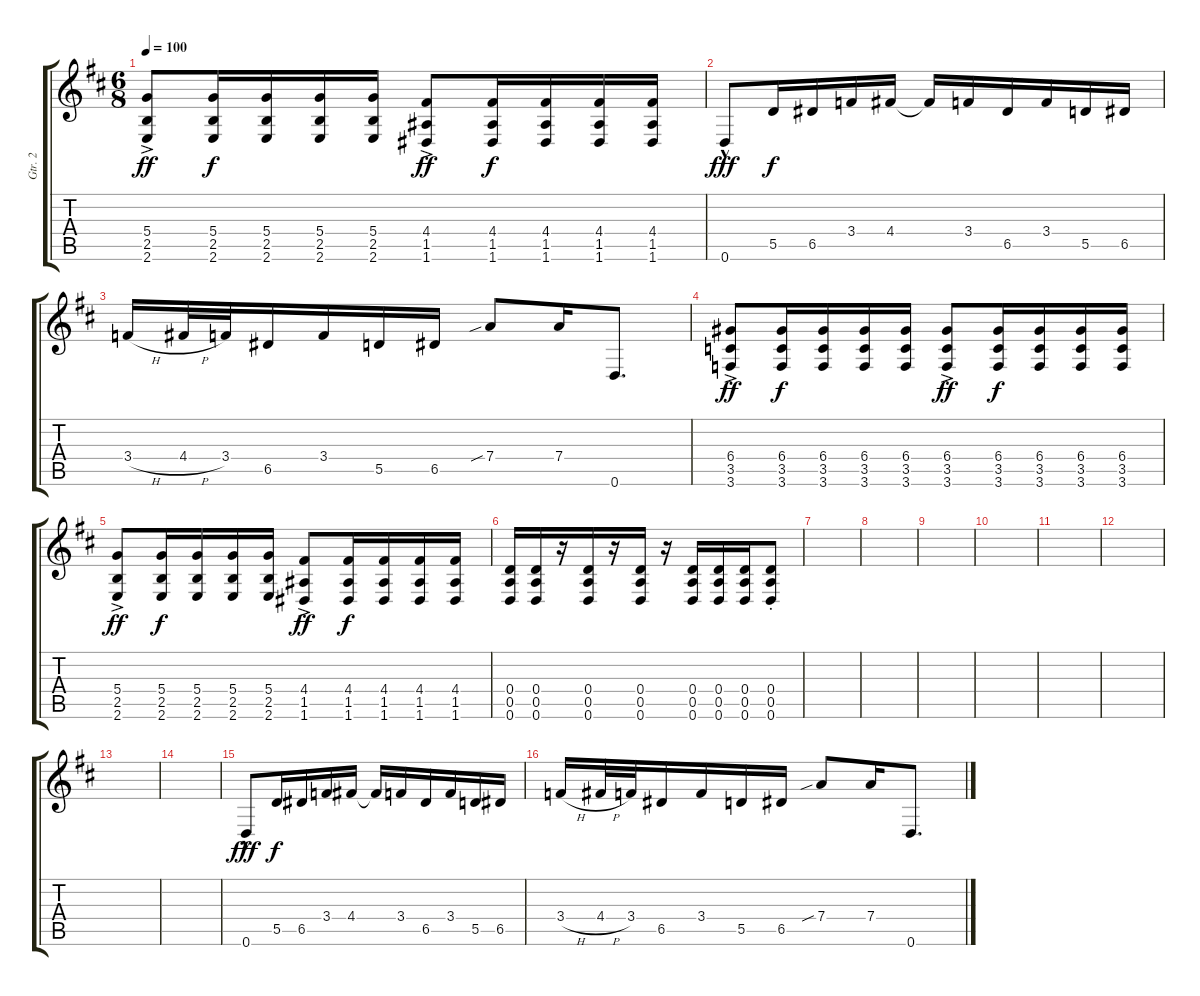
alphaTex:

\track ("Gtr. 2" "Gtr. 2") {instrument overdrivenguitar}
\staff {score tabs}
\tuning (E4 B3 G3 D3 A2 D2) {hide}
\ts (6 8)
\tempo 100
\clef g2
\ks d
(5.4{ac} 2.5{ac} 2.6{ac}).8{dy ff} (5.4 2.5 2.6).16{dy f} (5.4 2.5 2.6).16 (5.4 2.5 2.6).16 (5.4 2.5 2.6).16 (4.4{ac} 1.5{ac} 1.6{ac}).8{dy ff} (4.4 1.5 1.6).16{dy f} (4.4 1.5 1.6).16 (4.4 1.5 1.6).16 (4.4 1.5 1.6).16 |
0.6{hac}.8{dy fff} 5.5.16{dy f} 6.5.16 3.4.16 4.4.16 4.4{t}.16 3.4.16 6.5.16 3.4.16 5.5.16 6.5.16 |
3.4{h}.16 4.4{h}.32 3.4.32 6.5.16 3.4.16 5.5.16 6.5.16 7.4{sib}.8 7.4.16 0.6.8{d} |
(6.4{ac} 3.5{ac} 3.6{ac}).8{dy ff} (6.4 3.5 3.6).16{dy f} (6.4 3.5 3.6).16 (6.4 3.5 3.6).16 (6.4 3.5 3.6).16 (6.4{ac} 3.5{ac} 3.6{ac}).8{dy ff} (6.4 3.5 3.6).16{dy f} (6.4 3.5 3.6).16 (6.4 3.5 3.6).16 (6.4 3.5 3.6).16 |
(5.4{ac} 2.5{ac} 2.6{ac}).8{dy ff} (5.4 2.5 2.6).16{dy f} (5.4 2.5 2.6).16 (5.4 2.5 2.6).16 (5.4 2.5 2.6).16 (4.4{ac} 1.5{ac} 1.6{ac}).8{dy ff} (4.4 1.5 1.6).16{dy f} (4.4 1.5 1.6).16 (4.4 1.5 1.6).16 (4.4 1.5 1.6).16 |
(0.4 0.5 0.6).16 (0.4 0.5 0.6).16 r.16 (0.4 0.5 0.6).16 r.16 (0.4 0.5 0.6).16 r.16 (0.4 0.5 0.6).16 (0.4 0.5 0.6).16 (0.4 0.5 0.6).16 (0.4{st} 0.5{st} 0.6{st}).8 |
|
|
|
|
|
|
|
|
0.6{hac}.8{dy fff} 5.5.16{dy f} 6.5.16 3.4.16 4.4.16 4.4{t}.16 3.4.16 6.5.16 3.4.16 5.5.16 6.5.16 |
3.4{h}.16 4.4{h}.32 3.4.32 6.5.16 3.4.16 5.5.16 6.5.16 7.4{sib}.8 7.4.16 0.6.8{d}
